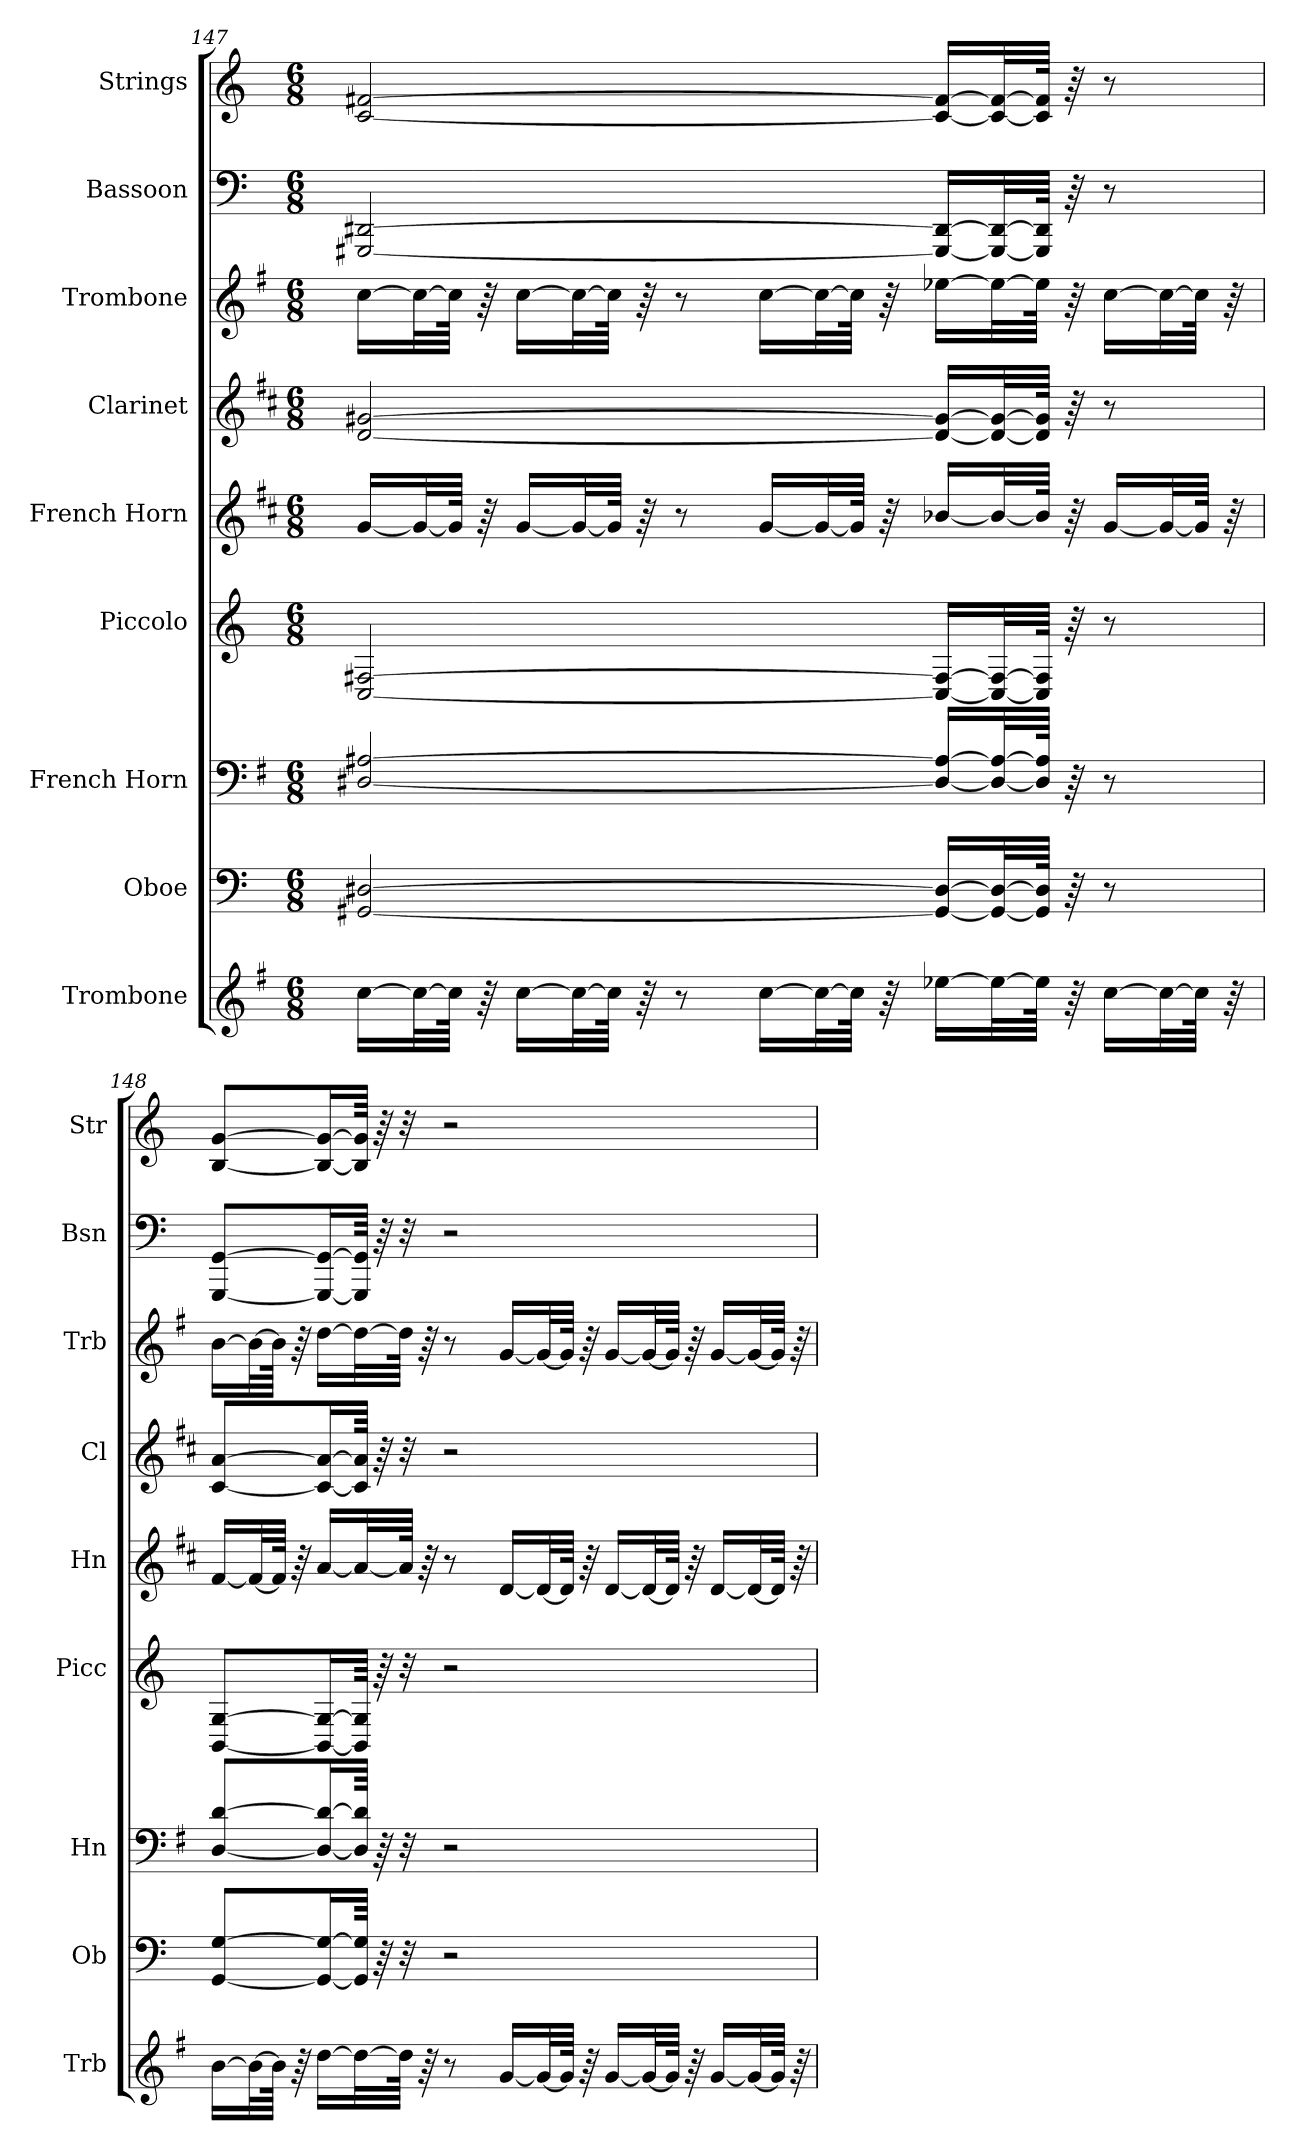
**kern	**kern	**kern	**kern	**kern	**kern	**kern	**kern	**kern
*part9	*part8	*part7	*part6	*part5	*part4	*part3	*part2	*part1
*staff9	*staff8	*staff7	*staff6	*staff5	*staff4	*staff3	*staff2	*staff1
*I"Trombone	*I"Oboe	*I"French Horn	*I"Piccolo	*I"French Horn	*I"Clarinet	*I"Trombone	*I"Bassoon	*I"Strings
*I'Trb	*I'Ob	*I'Hn	*I'Picc	*I'Hn	*I'Cl	*I'Trb	*I'Bsn	*I'Str
!!LO:PB:g=z
*clefG2	*clefF4	*clefF4	*clefG2	*clefG2	*clefG2	*clefG2	*clefF4	*clefG2
*	*	*ITrd4c7	*ITrd-7c-12	*ITrd4c7	*ITrd1c2	*	*	*
*k[f#]	*k[]	*k[]	*k[]	*k[f#]	*k[]	*k[f#]	*k[]	*k[]
*M6/8	*M6/8	*M6/8	*M6/8	*M6/8	*M6/8	*M6/8	*M6/8	*M6/8
*MM75	*MM75	*MM75	*MM75	*MM75	*MM75	*MM75	*MM75	*MM75
=147	=147	=147	=147	=147	=147	=147	=147	=147
[16cc\LL	[2GG#X/ [2D#X/	[2GG#X/ [2D#X/	[2c/ [2f#X/	[16c/LL	[2c/ [2f#X/	[16cc\LL	[2GGG#X/ [2DD#X/	[2c/ [2f#X/
32cc\L_	.	.	.	32c/L_	.	32cc\L_	.	.
64cc\JJJk]	.	.	.	64c/JJJk]	.	64cc\JJJk]	.	.
64r	.	.	.	64r	.	64r	.	.
[16cc\LL	.	.	.	[16c/LL	.	[16cc\LL	.	.
32cc\L_	.	.	.	32c/L_	.	32cc\L_	.	.
64cc\JJJk]	.	.	.	64c/JJJk]	.	64cc\JJJk]	.	.
64r	.	.	.	64r	.	64r	.	.
8r	.	.	.	8r	.	8r	.	.
[16cc\LL	.	.	.	[16c/LL	.	[16cc\LL	.	.
32cc\L_	.	.	.	32c/L_	.	32cc\L_	.	.
64cc\JJJk]	.	.	.	64c/JJJk]	.	64cc\JJJk]	.	.
64r	.	.	.	64r	.	64r	.	.
[16ee-X\LL	16GG#/_ 16D#/_LL	16GG#/_ 16D#/_LL	16c/_ 16f#/_LL	[16e-X/LL	16c/_ 16f#/_LL	[16ee-X\LL	16GGG#/_ 16DD#/_LL	16c/_ 16f#/_LL
32ee-\L_	32GG#/_ 32D#/_L	32GG#/_ 32D#/_L	32c/_ 32f#/_L	32e-/L_	32c/_ 32f#/_L	32ee-\L_	32GGG#/_ 32DD#/_L	32c/_ 32f#/_L
64ee-\JJJk]	64GG#/] 64D#/]JJJk	64GG#/] 64D#/]JJJk	64c/] 64f#/]JJJk	64e-/JJJk]	64c/] 64f#/]JJJk	64ee-\JJJk]	64GGG#/] 64DD#/]JJJk	64c/] 64f#/]JJJk
64r	64r	64r	64r	64r	64r	64r	64r	64r
[16cc\LL	8r	8r	8r	[16c/LL	8r	[16cc\LL	8r	8r
32cc\L_	.	.	.	32c/L_	.	32cc\L_	.	.
64cc\JJJk]	.	.	.	64c/JJJk]	.	64cc\JJJk]	.	.
64r	.	.	.	64r	.	64r	.	.
!!LO:PB:g=z
=148	=148	=148	=148	=148	=148	=148	=148	=148
*	*	*	*	*	*	*	*	*MM68
[16b\LL	[8GG/ [8G/L	[8GG/ [8G/L	[8B/ [8g/L	[16B/LL	[8B/ [8g/L	[16b\LL	[8GGG/ [8GG/L	[8B/ [8g/L
32b\L_	.	.	.	32B/L_	.	32b\L_	.	.
64b\JJJk]	.	.	.	64B/JJJk]	.	64b\JJJk]	.	.
64r	.	.	.	64r	.	64r	.	.
[16dd\LL	16GG/_ 16G/_L	16GG/_ 16G/_L	16B/_ 16g/_L	[16d/LL	16B/_ 16g/_L	[16dd\LL	16GGG/_ 16GG/_L	16B/_ 16g/_L
32dd\L_	64GG/] 64G/]JJkk	64GG/] 64G/]JJkk	64B/] 64g/]JJkk	32d/L_	64B/] 64g/]JJkk	32dd\L_	64GGG/] 64GG/]JJkk	64B/] 64g/]JJkk
.	64r	64r	64r	.	64r	.	64r	64r
64dd\JJJk]	32r	32r	32r	64d/JJJk]	32r	64dd\JJJk]	32r	32r
64r	.	.	.	64r	.	64r	.	.
8r	2r	2r	2r	8r	2r	8r	2r	2r
[16g/LL	.	.	.	[16G/LL	.	[16g/LL	.	.
32g/L_	.	.	.	32G/L_	.	32g/L_	.	.
64g/JJJk]	.	.	.	64G/JJJk]	.	64g/JJJk]	.	.
64r	.	.	.	64r	.	64r	.	.
[16g/LL	.	.	.	[16G/LL	.	[16g/LL	.	.
32g/L_	.	.	.	32G/L_	.	32g/L_	.	.
64g/JJJk]	.	.	.	64G/JJJk]	.	64g/JJJk]	.	.
64r	.	.	.	64r	.	64r	.	.
[16g/LL	.	.	.	[16G/LL	.	[16g/LL	.	.
32g/L_	.	.	.	32G/L_	.	32g/L_	.	.
64g/JJJk]	.	.	.	64G/JJJk]	.	64g/JJJk]	.	.
64r	.	.	.	64r	.	64r	.	.
=	=	=	=	=	=	=	=	=
*-	*-	*-	*-	*-	*-	*-	*-	*-
